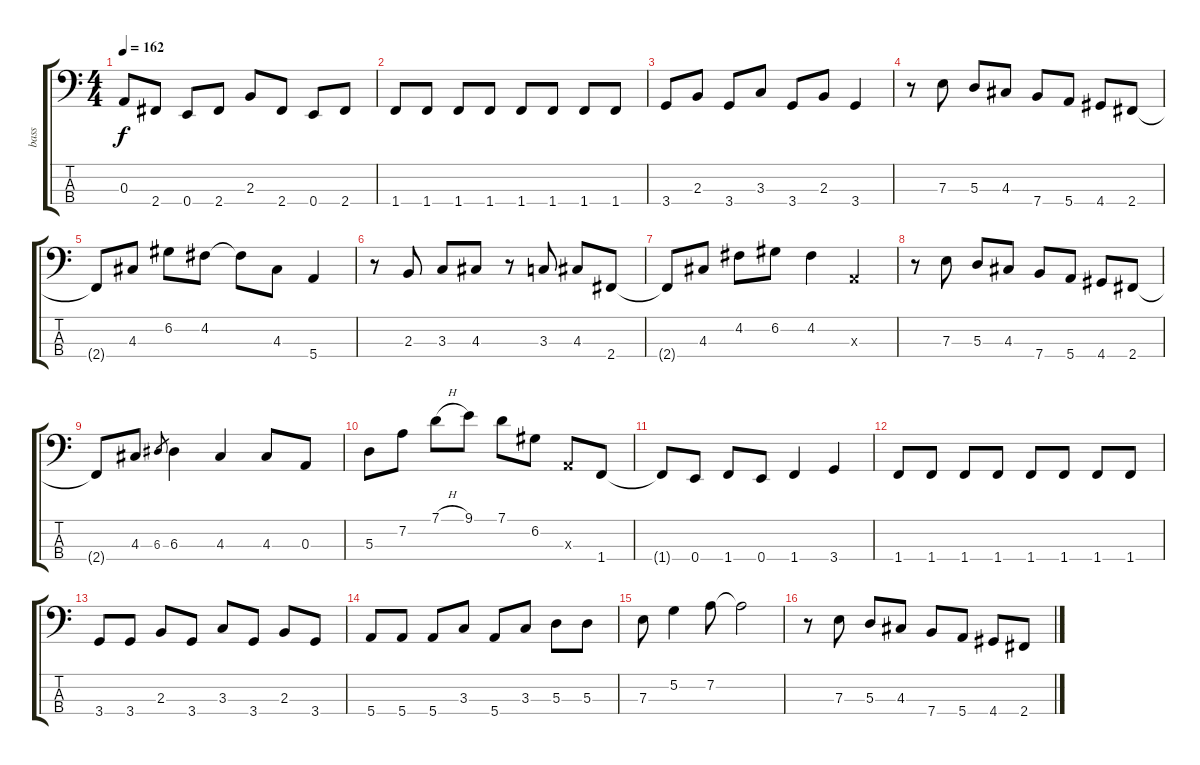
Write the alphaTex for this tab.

\track ("bass" "bass") {instrument electricbasspick}
\staff {score tabs}
\tuning (G2 D2 A1 E1) {hide}
\ts (4 4)
\tempo 162
\clef f4
\ks c
0.3.8{dy f} 2.4.8 0.4.8 2.4.8 2.3.8 2.4.8 0.4.8 2.4.8 |
1.4.8 1.4.8 1.4.8 1.4.8 1.4.8 1.4.8 1.4.8 1.4.8 |
3.4.8 2.3.8 3.4.8 3.3.8 3.4.8 2.3.8 3.4.4 |
r.8 7.3.8 5.3.8 4.3.8 7.4.8 5.4.8 4.4.8 2.4.8 |
2.4{t}.8 4.3.8 6.2.8 4.2.8 4.2{t}.8 4.3.8 5.4.4 |
r.8 2.3.8 3.3.8 4.3.8 r.8 3.3.8 4.3.8 2.4.8 |
2.4{t}.8 4.3.8 4.2.8 6.2.8 4.2.4 0.3{x}.4 |
r.8 7.3.8 5.3.8 4.3.8 7.4.8 5.4.8 4.4.8 2.4.8 |
2.4{t}.8 4.3.8 6.3.8{gr} 6.3.4 4.3.4 4.3.8 0.3.8 |
5.3.8 7.2.8 7.1{h}.8 9.1.8 7.1.8 6.2.8 0.3{x}.8 1.4.8 |
1.4{t}.8 0.4.8 1.4.8 0.4.8 1.4.4 3.4.4 |
1.4.8 1.4.8 1.4.8 1.4.8 1.4.8 1.4.8 1.4.8 1.4.8 |
3.4.8 3.4.8 2.3.8 3.4.8 3.3.8 3.4.8 2.3.8 3.4.8 |
5.4.8 5.4.8 5.4.8 3.3.8 5.4.8 3.3.8 5.3.8 5.3.8 |
7.3.8 5.2.4 7.2.8 7.2{t}.2 |
r.8 7.3.8 5.3.8 4.3.8 7.4.8 5.4.8 4.4.8 2.4.8
